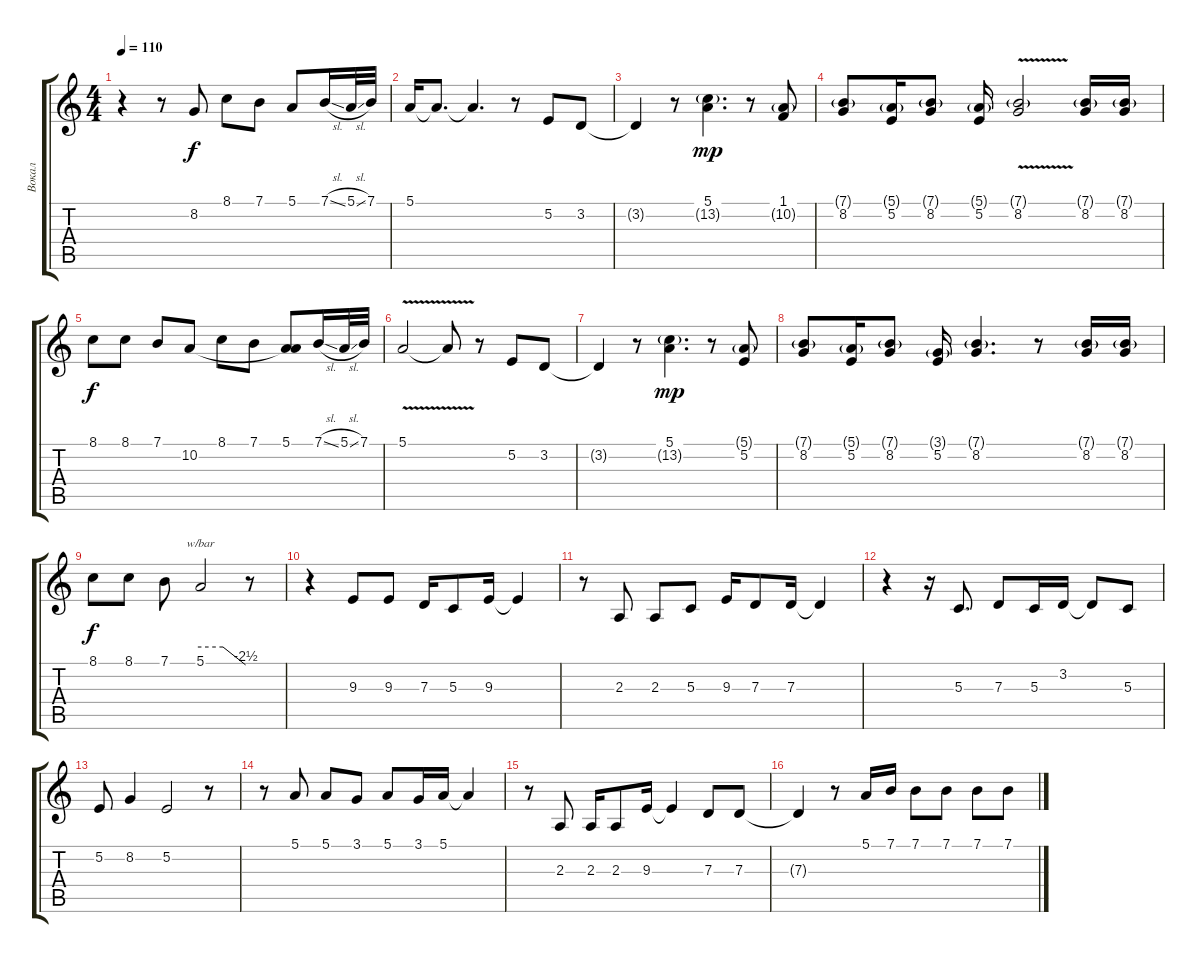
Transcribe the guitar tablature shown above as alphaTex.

\track ("Вокал" "Вокал") {instrument sopranosax}
\staff {score tabs}
\tuning (E4 B3 G3 D3 A2 E2) {hide}
\ts (4 4)
\tempo 110
\clef g2
\ks c
r.4{dy f} r.8 8.2.8 8.1.8 7.1.8 5.1.8 7.1{sl}.16 5.1{sl}.32 7.1.32 |
5.1.16 5.1{t}.8{d} 5.1{t}.4{d} r.8 5.2.8 3.2.8 |
3.2{t}.4 r.8 (5.1 13.2{g}).4{d dy mp} r.8 (1.1 10.2{g}).8 |
(7.1{g} 8.2).8 (5.1{g} 5.2).16 (7.1{g} 8.2).8 (5.1{g} 5.2).16 (7.1{g} 8.2{v}).2 (7.1{g} 8.2).16 (7.1{g} 8.2).16 |
8.1.8{dy f} 8.1.8 7.1.8 10.2.8 8.1.8 7.1.8 (5.1 10.2{t}).8 7.1{sl}.16 5.1{sl}.32 7.1.32 |
5.1{v}.2 5.1{t}.8 r.8 5.2.8 3.2.8 |
3.2{t}.4 r.8 (5.1 13.2{g}).4{d dy mp} r.8 (5.1{g} 5.2).8 |
(7.1{g} 8.2).8 (5.1{g} 5.2).16 (7.1{g} 8.2).8 (3.1{g} 5.2).16 (7.1{g} 8.2).4{d} r.8 (7.1{g} 8.2).16 (7.1{g} 8.2).16 |
8.1.8{dy f} 8.1.8 7.1.8 5.1.2{tbe (custom default 0 0 30 0 60 -10)} r.8 |
r.4 9.3.8 9.3.8 7.3.16 5.3.8 9.3.16 9.3{t}.4 |
r.8 2.3.8 2.3.8 5.3.8 9.3.16 7.3.8 7.3.16 7.3{t}.4 |
r.4 r.16 5.3.8{d} 7.3.8 5.3.16 3.2.16 3.2{t}.8 5.3.8 |
5.2.8 8.2.4 5.2.2 r.8 |
r.8 5.1.8 5.1.8 3.1.8 5.1.8 3.1.16 5.1.16 5.1{t}.4 |
r.8 2.3.8 2.3.16 2.3.8 9.3.16 9.3{t}.4 7.3.8 7.3.8 |
7.3{t}.4 r.8 5.1.16 7.1.16 7.1.8 7.1.8 7.1.8 7.1.8
